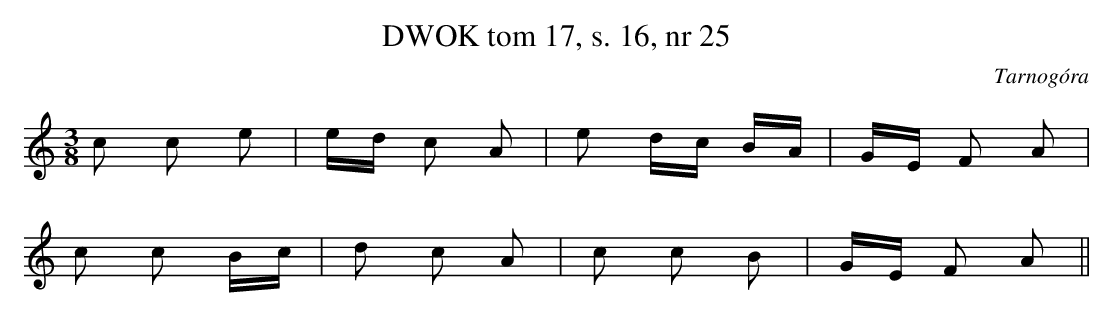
X:1
T:DWOK tom 17, s. 16, nr 25
O:Tarnogóra
L:1/16
M:3/8
K:C
c2 c2 e2|ed c2 A2|e2 dc BA|GE F2 A2|
c2 c2 Bc|d2 c2 A2|c2 c2 B2|GE F2 A2||
